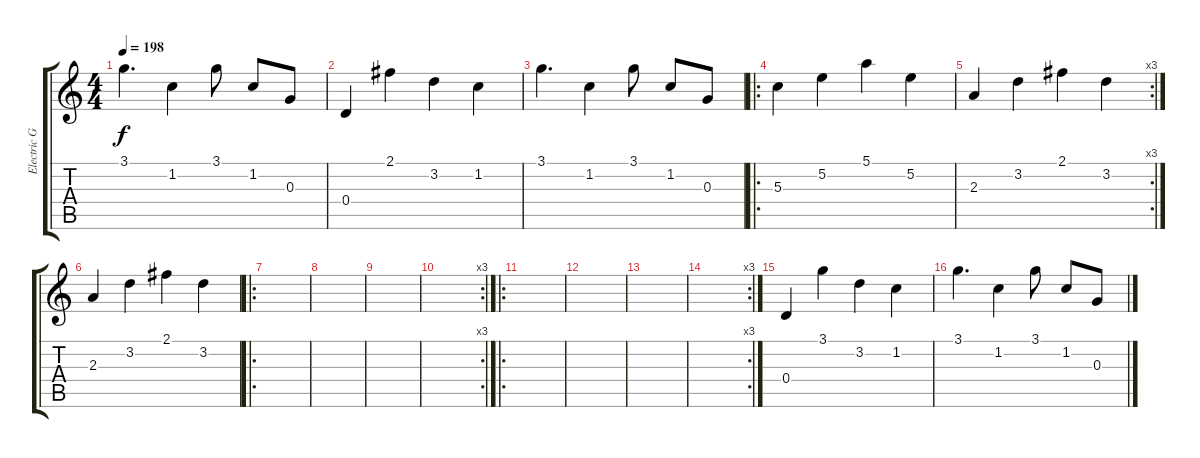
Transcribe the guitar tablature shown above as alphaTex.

\track ("Electric Guitar" "Electric G") {instrument overdrivenguitar}
\staff {score tabs}
\tuning (E4 B3 G3 D3 A2 E2) {hide}
\ts (4 4)
\tempo 198
\clef g2
\ks c
3.1.4{d dy f} 1.2.4 3.1.8 1.2.8 0.3.8 |
0.4.4 2.1.4 3.2.4 1.2.4 |
3.1.4{d} 1.2.4 3.1.8 1.2.8 0.3.8 |
\ro
5.3.4 5.2.4 5.1.4 5.2.4 |
\rc 3
2.3.4 3.2.4 2.1.4 3.2.4 |
2.3.4 3.2.4 2.1.4 3.2.4 |
\ro
|
|
|
\rc 3
|
\ro
|
|
|
\rc 3
|
0.4.4 3.1.4 3.2.4 1.2.4 |
3.1.4{d} 1.2.4 3.1.8 1.2.8 0.3.8
